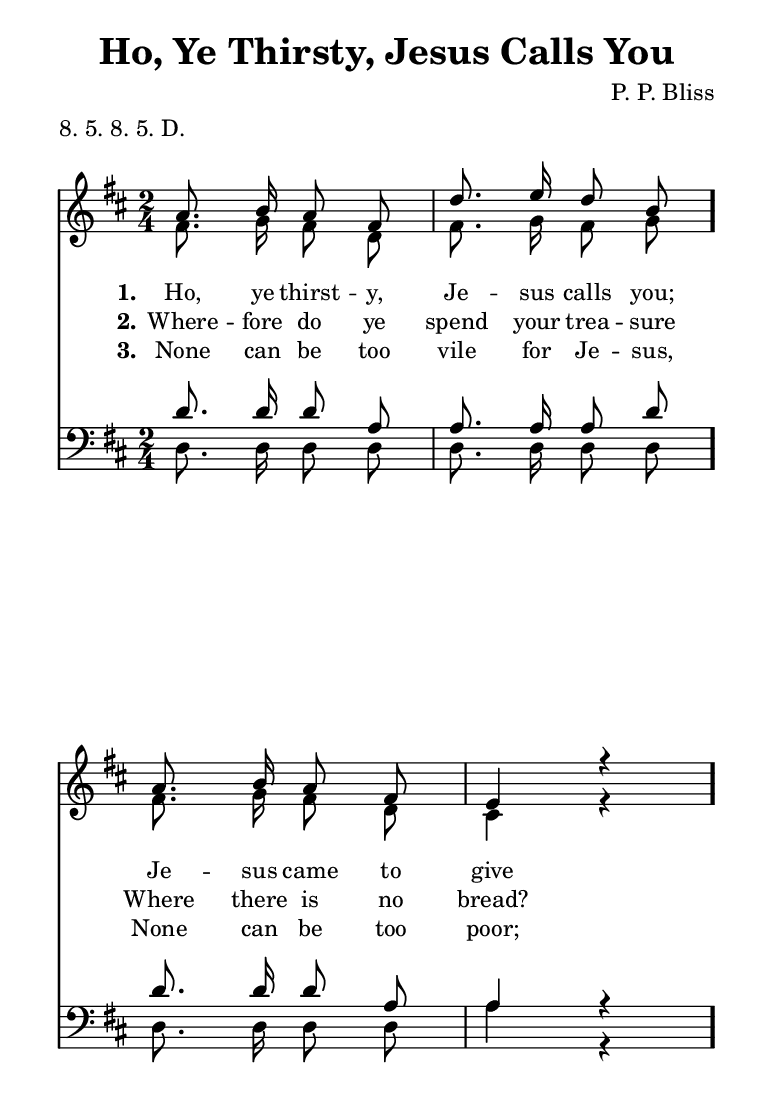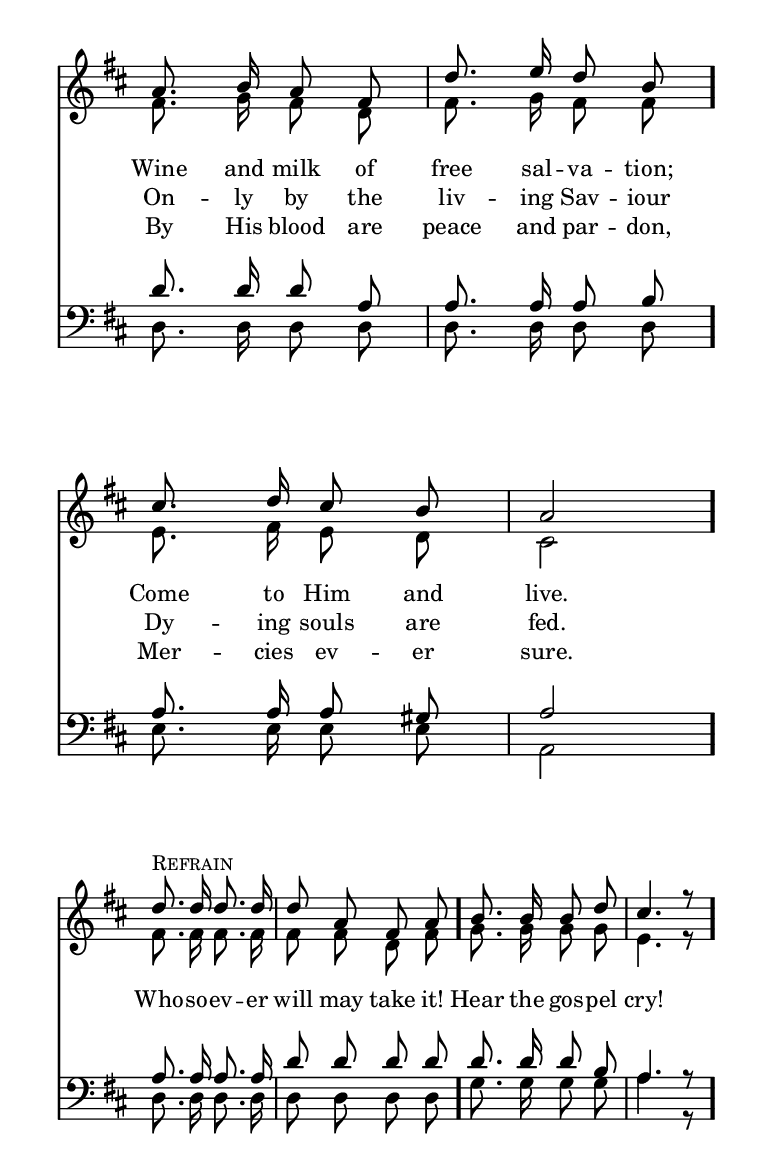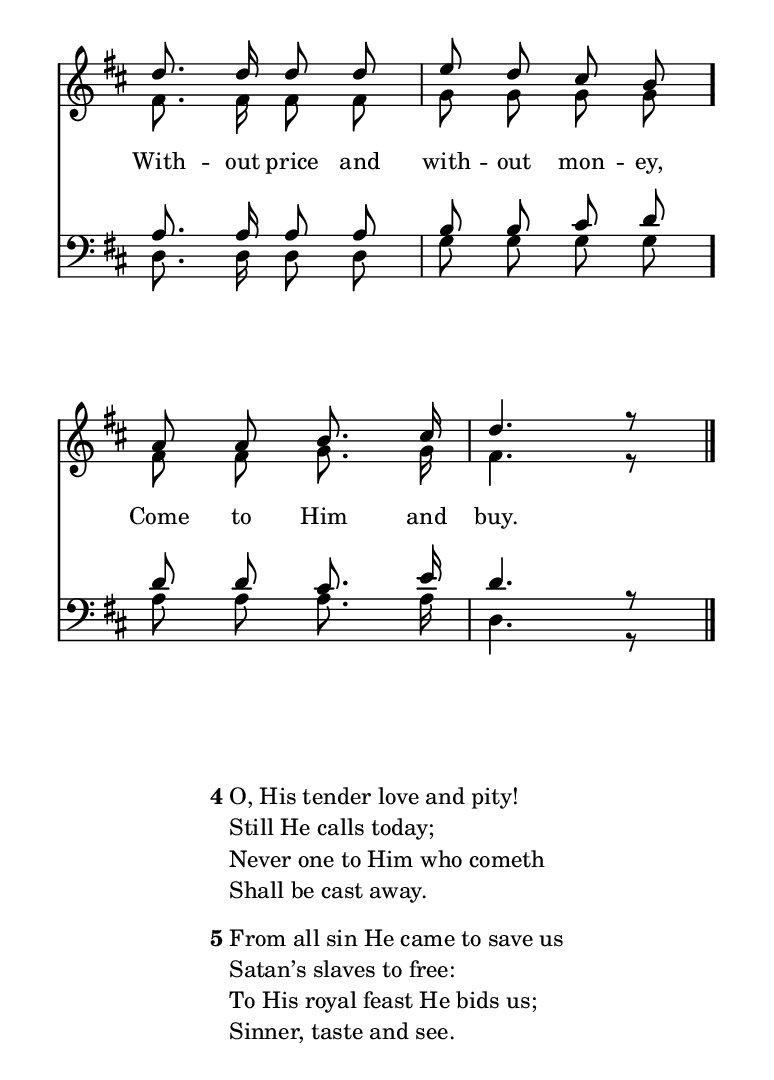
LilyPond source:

\include "common/global.ily"
\paper {
  \include "common/paper.ily"
  %ragged-bottom = ##t
  %ragged-last-bottom = ##t
  %systems-per-page = ##f
  %page-count = ##f
}

\header{
  hymnnumber = "94"
  title = "Ho, Ye Thirsty, Jesus Calls You"
  tunename = "Hold the Fort"
  meter = "8. 5. 8. 5. D."
  %poet = ""
  composer = "P. P. Bliss"
  %copyright = ""
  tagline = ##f
}

% for fermata in MIDI
ta = { \tempo 8=90 }
tb = { \tempo 8=45 }

patternAA = { c8. c16 c8  c8  | c8. c16 c8 c8 }
patternAB = { c8. c16 c8. c16 | c8  c8  c8 c8 }
patternAC = { c8. c16 c8  c8  | c8  c8  c8 c8 }

patternBA = { c8. c16 c8 c8 | c4 c4 }
patternBB = { c8. c16 c8 c8 | c2 }
patternBC = { c8. c16 c8 c8 | c4. c8 }
patternBD = { c8 c8 c8. c16 | c4. c8 }

global = {
  \include "common/overrides.ily"
  \override Staff.TimeSignature.style = #'()
  \time 2/4
  \override Score.MetronomeMark.transparent = ##t % hide all fermata changes too
  \ta
  \key d \major
  %\partial 4
  \autoBeamOff
}

notesSoprano = {
\global
\relative c'' {

  \changePitch \patternAA { a b a fis | d' e d b }
  \changePitch \patternBA { a b a fis | e r }
  \changePitch \patternAA { a b a fis | d' e d b }
  \changePitch \patternBB { cis d cis b | a }

  << s^\markup { \small \caps "Refrain" }
  \changePitch \patternAB { d d d d | d a fis a } >>
  \changePitch \patternBC { b b b d | cis r }
  \changePitch \patternAC { d d d d | e d cis b }
  \changePitch \patternBD { a a b cis | d r }

  \bar "|."

}
}

notesAlto = {
\global
\relative e' {

  \changePitch \patternAA { fis g fis d | fis g fis g }
  \changePitch \patternBA { fis g fis d | cis r }
  \changePitch \patternAA { fis g fis d | fis g fis fis }
  \changePitch \patternBB { e fis e d | cis }

  \changePitch \patternAB { fis fis fis fis | fis fis d fis }
  \changePitch \patternBC { g g g g | e r }
  \changePitch \patternAC { fis fis fis fis | g g g g }
  \changePitch \patternBD { fis fis g g | fis r }

}
}

notesTenor = {
\global
\relative a {

  \changePitch \patternAA { d d d a | a a a d }
  \changePitch \patternBA { d d d a | a r }
  \changePitch \patternAA { d d d a | a a a b }
  \changePitch \patternBB { a a a gis | a }

  \changePitch \patternAB { a a a a | d d d d }
  \changePitch \patternBC { d d d b | a r }
  \changePitch \patternAC { a a a a | b b cis d }
  \changePitch \patternBD { d d cis e | d r }

}
}

notesBass = {
\global
\relative f {

  \changePitch \patternAA { d d d d | d d d d }
  \changePitch \patternBA { d d d d | a' r }
  \changePitch \patternAA { d, d d d | d d d d }
  \changePitch \patternBB { e e e e | a, }

  \changePitch \patternAB { d d d d | d d d d }
  \changePitch \patternBC { g g g g | a r }
  \changePitch \patternAC { d, d d d | g g g g }
  \changePitch \patternBD { a a a a | d, r }

}
}

Refrain = \lyricmode {

Who -- so -- ev -- er will may take it! \bar "."
Hear the gos -- pel cry! \bar "." \break
With -- out price and with -- out mon -- ey, \bar "."
Come to Him and buy. \bar "." \break

}

wordsA = \lyricmode {
\set stanza = "1."

Ho, ye thirst -- y, Je -- sus calls you; \bar "."
Je -- sus came to give \bar "." \break
Wine and milk of free sal -- va -- tion; \bar "."
Come to Him and live. \bar "." \break

}

wordsB = \lyricmode {
\set stanza = "2."

Where -- fore do ye spend your trea -- sure
Where there is no bread?
On -- ly by the liv -- ing Sav -- iour
Dy -- ing souls are fed.

\Refrain

}

wordsC = \lyricmode {
\set stanza = "3."

None can be too vile for Je -- sus,
None can be too poor;
By His blood are peace and par -- don,
Mer -- cies ev -- er sure.

}

wordsD = \markuplist {

\line { O, His tender love and pity! }
\line { Still He calls today; }
\line { Never one to Him who cometh }
\line { Shall be cast away. }

}

wordsE = \markuplist {

\line { From all sin He came to save us }
\line { Satan’s slaves to free: }
\line { To His royal feast He bids us; }
\line { Sinner, taste and see. }

}

\score {
  \context ChoirStaff <<
    \context Staff = upper <<
      \set ChoirStaff.systemStartDelimiter = #'SystemStartBar
      \context Voice  = sopranos { \voiceOne << \notesSoprano >> }
      \context Voice  = altos { \voiceTwo << \notesAlto >> }
      \context Lyrics = one   \lyricsto sopranos \wordsA
      \context Lyrics = two   \lyricsto sopranos \wordsB
      \context Lyrics = three \lyricsto sopranos \wordsC
    >>
    \context Staff = men <<
      \clef bass
      \context Voice  = tenors { \voiceOne << \notesTenor >> }
      \context Voice  = basses { \voiceTwo << \notesBass >> }
    >>
  >>
  \layout {
    \include "common/layout.ily"
  }
  \midi{
    \include "common/midi.ily"
  }
}

\noPageBreak

\markup { \fill-line { \column {
  \line{ \bold 4 \column { \wordsD } } \combine \null \vspace #0.4
  \line{ \bold 5 \column { \wordsE } } \combine \null \vspace #0.4
} } }

\pageBreak

\version "2.18.0"  % necessary for upgrading to future LilyPond versions.

% vi:set et ts=2 sw=2 ai nocindent syntax=lilypond
